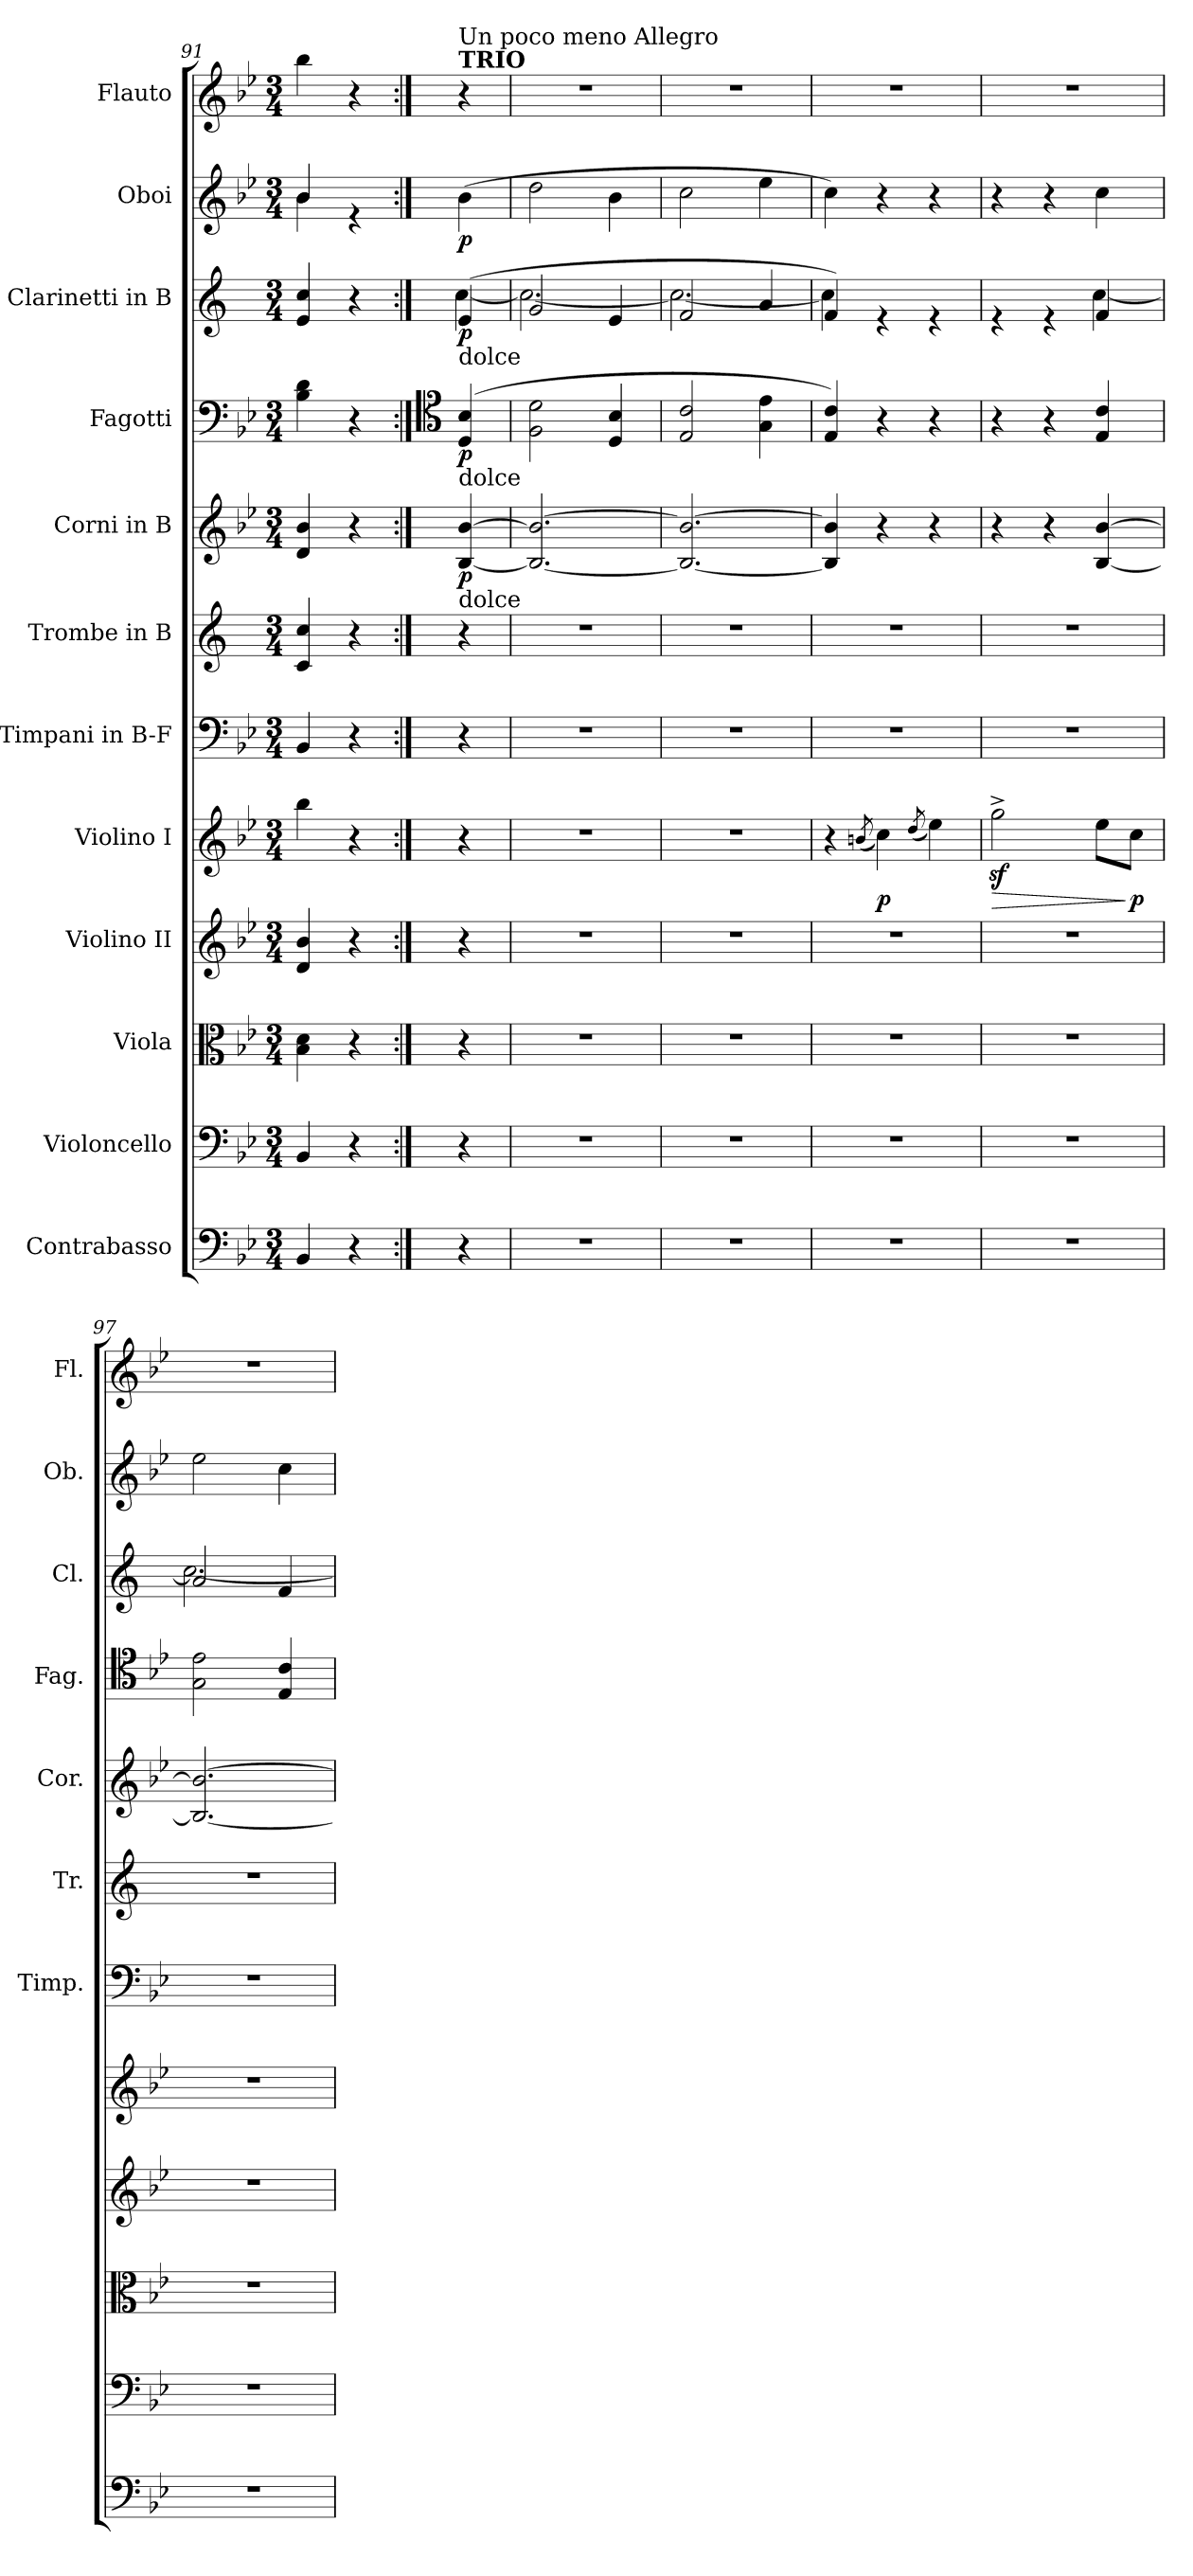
**kern	**kern	**kern	**kern	**kern	**dynam	**kern	**kern	**kern	**dynam	**kern	**dynam	**kern	**dynam	**kern	**dynam	**kern
*part12	*part11	*part10	*part9	*part8	*part8	*part7	*part6	*part5	*part5	*part4	*part4	*part3	*part3	*part2	*part2	*part1
*staff12	*staff11	*staff10	*staff9	*staff8	*staff8	*staff7	*staff6	*staff5	*staff5	*staff4	*staff4	*staff3	*staff3	*staff2	*staff2	*staff1
*I"Contrabasso	*I"Violoncello	*I"Viola	*I"Violino II	*I"Violino I	*	*I"Timpani in B-F	*I"Trombe in B	*I"Corni in B	*	*I"Fagotti	*	*I"Clarinetti in B	*	*I"Oboi	*	*I"Flauto
*	*	*	*	*	*	*I'Timp.	*I'Tr.	*I'Cor.	*	*I'Fag.	*	*I'Cl.	*	*I'Ob.	*	*I'Fl.
*clefF4	*clefF4	*clefC3	*clefG2	*clefG2	*	*clefF4	*clefG2	*clefG2	*	*clefF4	*	*clefG2	*	*clefG2	*	*clefG2
*ITrd7c12	*	*	*	*	*	*	*ITrd1c2	*ITrd8c14	*	*	*	*ITrd1c2	*	*	*	*
*k[b-e-]	*k[b-e-]	*k[b-e-]	*k[b-e-]	*k[b-e-]	*	*k[b-e-]	*k[b-e-]	*k[b-e-]	*	*k[b-e-]	*	*k[b-e-]	*	*k[b-e-]	*	*k[b-e-]
*M3/4	*M3/4	*M3/4	*M3/4	*M3/4	*	*M3/4	*M3/4	*M3/4	*	*M3/4	*	*M3/4	*	*M3/4	*	*M3/4
=91	=91	=91	=91	=91	=91	=91	=91	=91	=91	=91	=91	=91	=91	=91	=91	=91
*	*	*	*	*	*	*	*	*	*	*	*	*	*	*^	*	*
4BBB-/	4BB-/	4B-\ 4d\	4d/ 4b-/	4bb-\	.	4BB-/	4B-/ 4b-/	4D/ 4B-/	.	4B-\ 4d\	.	4d/ 4b-/	.	4b-/	4b-\	.	4bb-\
4r	4r	4r	4r	4r	.	4r	4r	4r	.	4r	.	4r	.	4re	4ryy	.	4r
*	*	*	*	*	*	*	*	*	*	*	*	*	*	*v	*v	*	*
=92:|!	=92:|!	=92:|!	=92:|!	=92:|!	=92:|!	=92:|!	=92:|!	=92:|!	=92:|!	=92:|!	=92:|!	=92:|!	=92:|!	=92:|!	=92:|!	=92:|!
*	*	*	*	*	*	*	*	*	*	*clefC4	*	*	*	*	*	*
*	*	*	*	*	*	*	*	*	*	*	*	*^	*	*^	*	*
!	!	!	!	!	!	!	!	!	!	!	!	!	!	!	!	!	!	!LO:TX:a:B:t=TRIO
!	!	!	!	!	!	!	!	!	!	!	!	!	!	!	!	!	!	!LO:TX:a:t=Un poco meno Allegro
!	!	!	!	!	!	!	!	!	!	!	!	!	!	!	!LO:TX:a:t=I.	!	!	!
!	!	!	!	!	!	!	!	!	!	!	!	!	!	!	!LO:TX:b:t=dolce	!	!	!
!	!	!	!	!	!	!	!	!	!	!	!	!LO:TX:b:t=dolce	!	!	!	!	!	!
!	!	!	!	!	!	!	!	!	!	!LO:TX:b:t=dolce	!	!	!	!	!	!	!	!
!	!	!	!	!	!	!	!	!LO:TX:b:t=dolce	!	!	!	!	!	!	!	!	!	!
!	!	!	!	!	!	!	!	!	!LO:DY:b	!	!LO:DY:b	!	!	!LO:DY:b	!	!	!LO:DY:b	!
*	*	*	*	*	*	*	*	*	*	*	*	*	*	*	*v	*v	*	*
4r	4r	4r	4r	4r	.	4r	4r	[4BB-/ [4B-/	p	(4D/ 4B-/	p	(4d/	[4b-\	p	(4b-\	p	4r
=93	=93	=93	=93	=93	=93	=93	=93	=93	=93	=93	=93	=93	=93	=93	=93	=93	=93
2.r	2.r	2.r	2.r	2.r	.	2.r	2.r	2.BB-/_ 2.B-/_	.	2F\ 2d\	.	2f/	2.b-\_	.	2dd\	.	2.r
.	.	.	.	.	.	.	.	.	.	4D/ 4B-/	.	4d/	.	.	4b-\	.	.
=94	=94	=94	=94	=94	=94	=94	=94	=94	=94	=94	=94	=94	=94	=94	=94	=94	=94
2.r	2.r	2.r	2.r	2.r	.	2.r	2.r	2.BB-/_ 2.B-/_	.	2E-/ 2c/	.	2e-/	2.b-\_	.	2cc\	.	2.r
.	.	.	.	.	.	.	.	.	.	4G\ 4e-\	.	4g/	.	.	4ee-\	.	.
=95	=95	=95	=95	=95	=95	=95	=95	=95	=95	=95	=95	=95	=95	=95	=95	=95	=95
2.r	2.r	2.r	2.r	4r	.	2.r	2.r	4BB-/] 4B-/]	.	4E-/ 4c/)	.	4e-/)	4b-\]	.	4cc\)	.	2.r
.	.	.	.	(8qbn/	.	.	.	.	.	.	.	.	.	.	.	.	.
!	!	!	!	!	!LO:DY:b	!	!	!	!	!	!	!	!	!	!	!	!
.	.	.	.	4cc\)	p	.	.	4r	.	4r	.	4re	2ryy	.	4r	.	.
.	.	.	.	(8qdd/	.	.	.	.	.	.	.	.	.	.	.	.	.
.	.	.	.	4ee-\)	.	.	.	4r	.	4r	.	4re	.	.	4r	.	.
=96	=96	=96	=96	=96	=96	=96	=96	=96	=96	=96	=96	=96	=96	=96	=96	=96	=96
!	!	!	!	!	!LO:HP:b	!	!	!	!	!	!	!	!	!	!	!	!
2.r	2.r	2.r	2.r	2ggz<^\	>	2.r	2.r	4r	.	4r	.	4re	2ryy	.	4r	.	2.r
.	.	.	.	.	.	.	.	4r	.	4r	.	4re	.	.	4r	.	.
.	.	.	.	8ee-\L	.	.	.	[4BB-/ [4B-/	.	4E-/ 4c/	.	4e-/	[4b-\	.	4cc\	.	.
!	!	!	!	!	!LO:DY:n=1:b	!	!	!	!	!	!	!	!	!	!	!	!
.	.	.	.	8cc\J	] p	.	.	.	.	.	.	.	.	.	.	.	.
=97	=97	=97	=97	=97	=97	=97	=97	=97	=97	=97	=97	=97	=97	=97	=97	=97	=97
2.r	2.r	2.r	2.r	2.r	.	2.r	2.r	2.BB-/_ 2.B-/_	.	2G\ 2e-\	.	2g/	2.b-\_	.	2ee-\	.	2.r
.	.	.	.	.	.	.	.	.	.	4E-/ 4c/	.	4e-/	.	.	4cc\	.	.
*	*	*	*	*	*	*	*	*	*	*	*	*v	*v	*	*	*	*
=	=	=	=	=	=	=	=	=	=	=	=	=	=	=	=	=
*-	*-	*-	*-	*-	*-	*-	*-	*-	*-	*-	*-	*-	*-	*-	*-	*-
